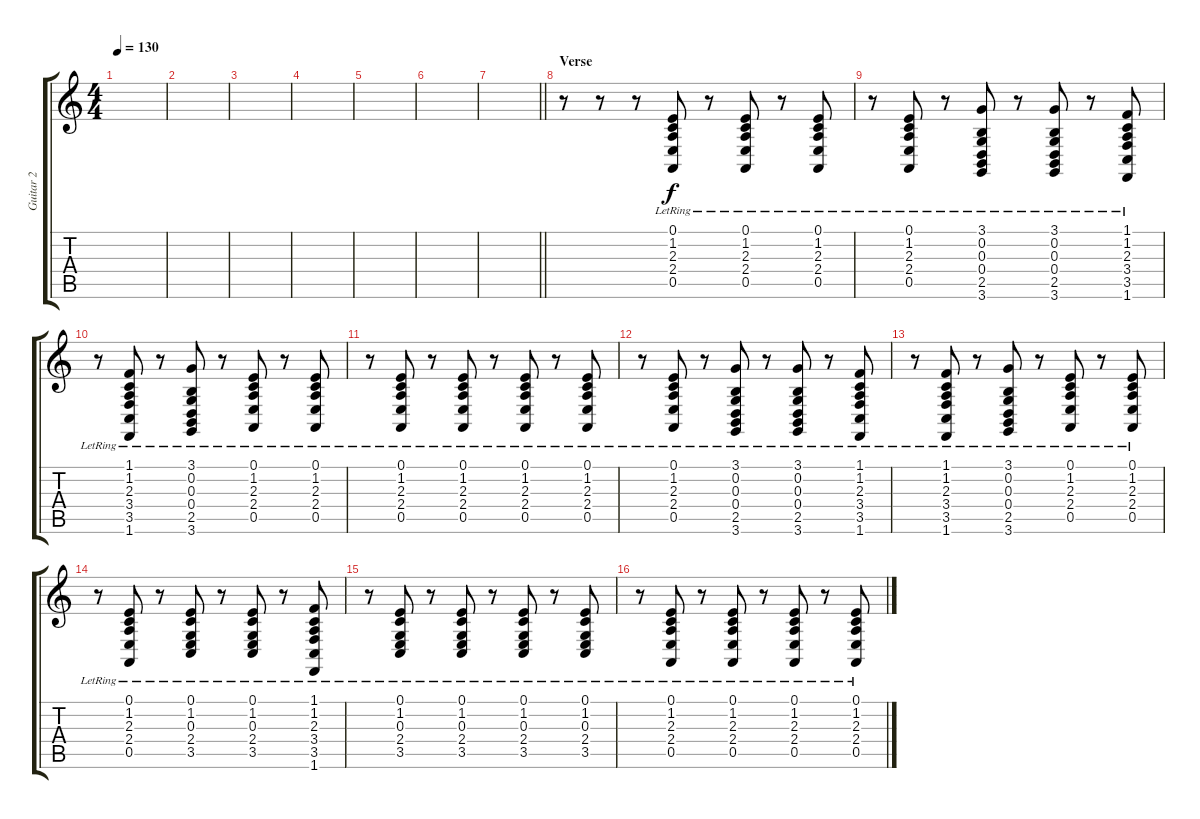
\track ("Guitar 2" "Guitar 2") {instrument acousticgrandpiano}
\staff {score tabs}
\tuning (E4 B3 G3 D3 A2 E2) {hide}
\ts (4 4)
\tempo 130
\clef g2
\ks c
|
|
|
|
|
|
\barLineRight lightlight
|
\section ("" "Verse")
r.8 r.8 r.8 (0.1{lr} 1.2{lr} 2.3{lr} 2.4{lr} 0.5{lr}).8 r.8 (0.1{lr} 1.2{lr} 2.3{lr} 2.4{lr} 0.5{lr}).8 r.8 (0.1{lr} 1.2{lr} 2.3{lr} 2.4{lr} 0.5{lr}).8 |
r.8 (0.1{lr} 1.2{lr} 2.3{lr} 2.4{lr} 0.5{lr}).8 r.8 (3.1{lr} 0.2{lr} 0.3{lr} 0.4{lr} 2.5{lr} 3.6{lr}).8 r.8 (3.1{lr} 0.2{lr} 0.3{lr} 0.4{lr} 2.5{lr} 3.6{lr}).8 r.8 (1.1{lr} 1.2{lr} 2.3{lr} 3.4{lr} 3.5{lr} 1.6{lr}).8 |
r.8 (1.1{lr} 1.2{lr} 2.3{lr} 3.4{lr} 3.5{lr} 1.6{lr}).8 r.8 (3.1{lr} 0.2{lr} 0.3{lr} 0.4{lr} 2.5{lr} 3.6{lr}).8 r.8 (0.1{lr} 1.2{lr} 2.3{lr} 2.4{lr} 0.5{lr}).8 r.8 (0.1{lr} 1.2{lr} 2.3{lr} 2.4{lr} 0.5{lr}).8 |
r.8 (0.1{lr} 1.2{lr} 2.3{lr} 2.4{lr} 0.5{lr}).8 r.8 (0.1{lr} 1.2{lr} 2.3{lr} 2.4{lr} 0.5{lr}).8 r.8 (0.1{lr} 1.2{lr} 2.3{lr} 2.4{lr} 0.5{lr}).8 r.8 (0.1{lr} 1.2{lr} 2.3{lr} 2.4{lr} 0.5{lr}).8 |
r.8 (0.1{lr} 1.2{lr} 2.3{lr} 2.4{lr} 0.5{lr}).8 r.8 (3.1{lr} 0.2{lr} 0.3{lr} 0.4{lr} 2.5{lr} 3.6{lr}).8 r.8 (3.1{lr} 0.2{lr} 0.3{lr} 0.4{lr} 2.5{lr} 3.6{lr}).8 r.8 (1.1{lr} 1.2{lr} 2.3{lr} 3.4{lr} 3.5{lr} 1.6{lr}).8 |
r.8 (1.1{lr} 1.2{lr} 2.3{lr} 3.4{lr} 3.5{lr} 1.6{lr}).8 r.8 (3.1{lr} 0.2{lr} 0.3{lr} 0.4{lr} 2.5{lr} 3.6{lr}).8 r.8 (0.1{lr} 1.2{lr} 2.3{lr} 2.4{lr} 0.5{lr}).8 r.8 (0.1{lr} 1.2{lr} 2.3{lr} 2.4{lr} 0.5{lr}).8 |
r.8 (0.1{lr} 1.2{lr} 2.3{lr} 2.4{lr} 0.5{lr}).8 r.8 (0.1{lr} 1.2{lr} 0.3{lr} 2.4{lr} 3.5{lr}).8 r.8 (0.1{lr} 1.2{lr} 0.3{lr} 2.4{lr} 3.5{lr}).8 r.8 (1.1{lr} 1.2{lr} 2.3{lr} 3.4{lr} 3.5{lr} 1.6{lr}).8 |
r.8 (0.1{lr} 1.2{lr} 0.3{lr} 2.4{lr} 3.5{lr}).8 r.8 (0.1{lr} 1.2{lr} 0.3{lr} 2.4{lr} 3.5{lr}).8 r.8 (0.1{lr} 1.2{lr} 0.3{lr} 2.4{lr} 3.5{lr}).8 r.8 (0.1{lr} 1.2{lr} 0.3{lr} 2.4{lr} 3.5{lr}).8 |
r.8 (0.1{lr} 1.2{lr} 2.3{lr} 2.4{lr} 0.5{lr}).8 r.8 (0.1{lr} 1.2{lr} 2.3{lr} 2.4{lr} 0.5{lr}).8 r.8 (0.1{lr} 1.2{lr} 2.3{lr} 2.4{lr} 0.5{lr}).8 r.8 (0.1{lr} 1.2{lr} 2.3{lr} 2.4{lr} 0.5{lr}).8
